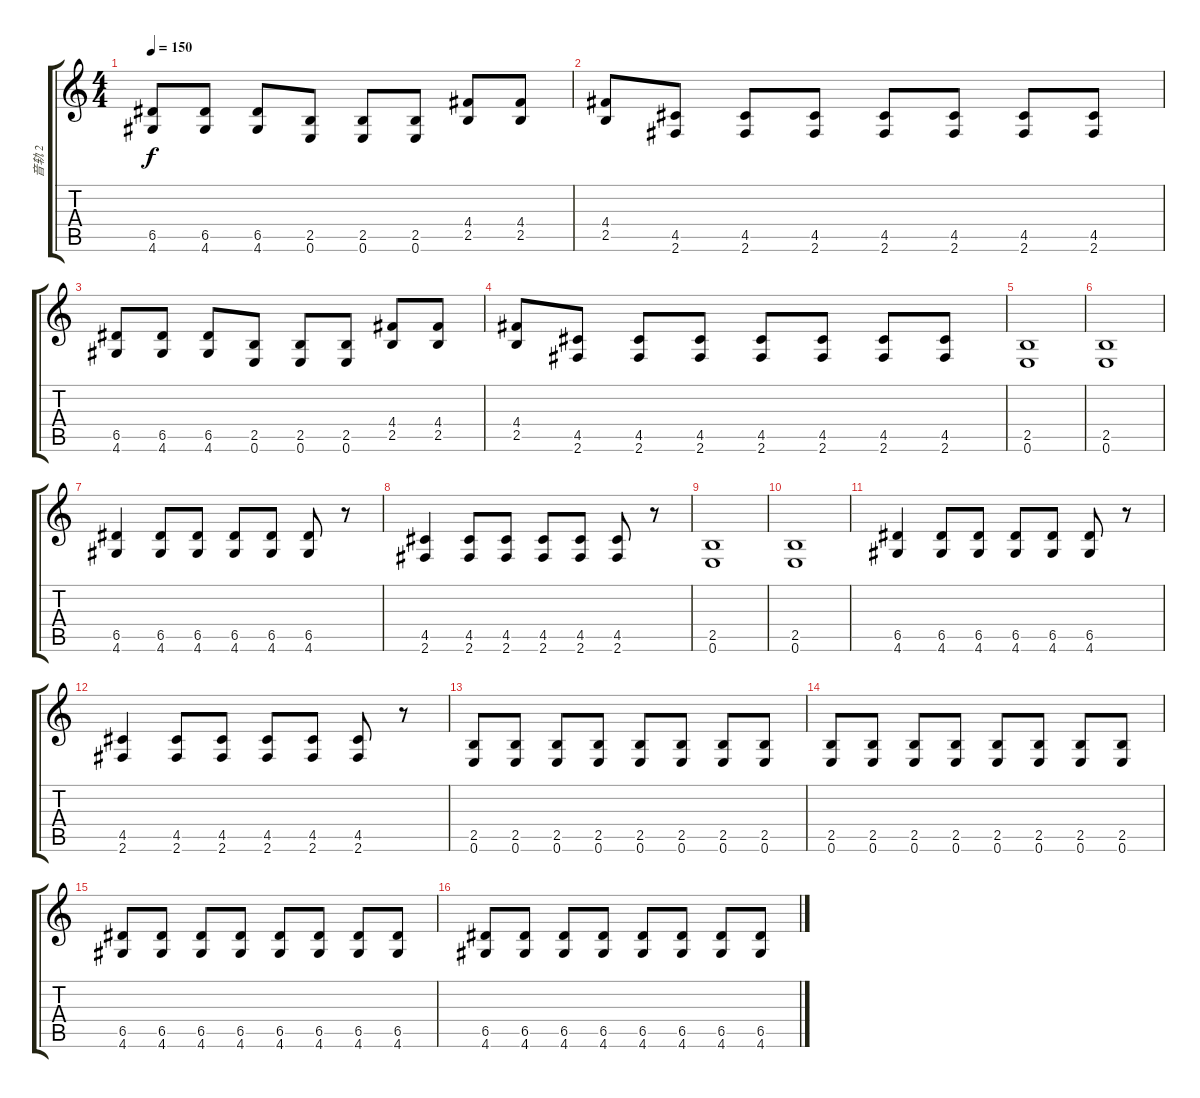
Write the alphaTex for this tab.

\track ("音轨 2" "音轨 2") {instrument distortionguitar}
\staff {score tabs}
\tuning (E4 B3 G3 D3 A2 E2) {hide}
\ts (4 4)
\tempo 150
\clef g2
\ks c
(6.5 4.6).8{dy f} (6.5 4.6).8 (6.5 4.6).8 (2.5 0.6).8 (2.5 0.6).8 (2.5 0.6).8 (4.4 2.5).8 (4.4 2.5).8 |
(4.4 2.5).8 (4.5 2.6).8 (4.5 2.6).8 (4.5 2.6).8 (4.5 2.6).8 (4.5 2.6).8 (4.5 2.6).8 (4.5 2.6).8 |
(6.5 4.6).8 (6.5 4.6).8 (6.5 4.6).8 (2.5 0.6).8 (2.5 0.6).8 (2.5 0.6).8 (4.4 2.5).8 (4.4 2.5).8 |
(4.4 2.5).8 (4.5 2.6).8 (4.5 2.6).8 (4.5 2.6).8 (4.5 2.6).8 (4.5 2.6).8 (4.5 2.6).8 (4.5 2.6).8 |
(2.5 0.6).1 |
(2.5 0.6).1 |
(6.5 4.6).4 (6.5 4.6).8 (6.5 4.6).8 (6.5 4.6).8 (6.5 4.6).8 (6.5 4.6).8 r.8 |
(4.5 2.6).4 (4.5 2.6).8 (4.5 2.6).8 (4.5 2.6).8 (4.5 2.6).8 (4.5 2.6).8 r.8 |
(2.5 0.6).1 |
(2.5 0.6).1 |
(6.5 4.6).4 (6.5 4.6).8 (6.5 4.6).8 (6.5 4.6).8 (6.5 4.6).8 (6.5 4.6).8 r.8 |
(4.5 2.6).4 (4.5 2.6).8 (4.5 2.6).8 (4.5 2.6).8 (4.5 2.6).8 (4.5 2.6).8 r.8 |
(2.5 0.6).8 (2.5 0.6).8 (2.5 0.6).8 (2.5 0.6).8 (2.5 0.6).8 (2.5 0.6).8 (2.5 0.6).8 (2.5 0.6).8 |
(2.5 0.6).8 (2.5 0.6).8 (2.5 0.6).8 (2.5 0.6).8 (2.5 0.6).8 (2.5 0.6).8 (2.5 0.6).8 (2.5 0.6).8 |
(6.5 4.6).8 (6.5 4.6).8 (6.5 4.6).8 (6.5 4.6).8 (6.5 4.6).8 (6.5 4.6).8 (6.5 4.6).8 (6.5 4.6).8 |
(6.5 4.6).8 (6.5 4.6).8 (6.5 4.6).8 (6.5 4.6).8 (6.5 4.6).8 (6.5 4.6).8 (6.5 4.6).8 (6.5 4.6).8
